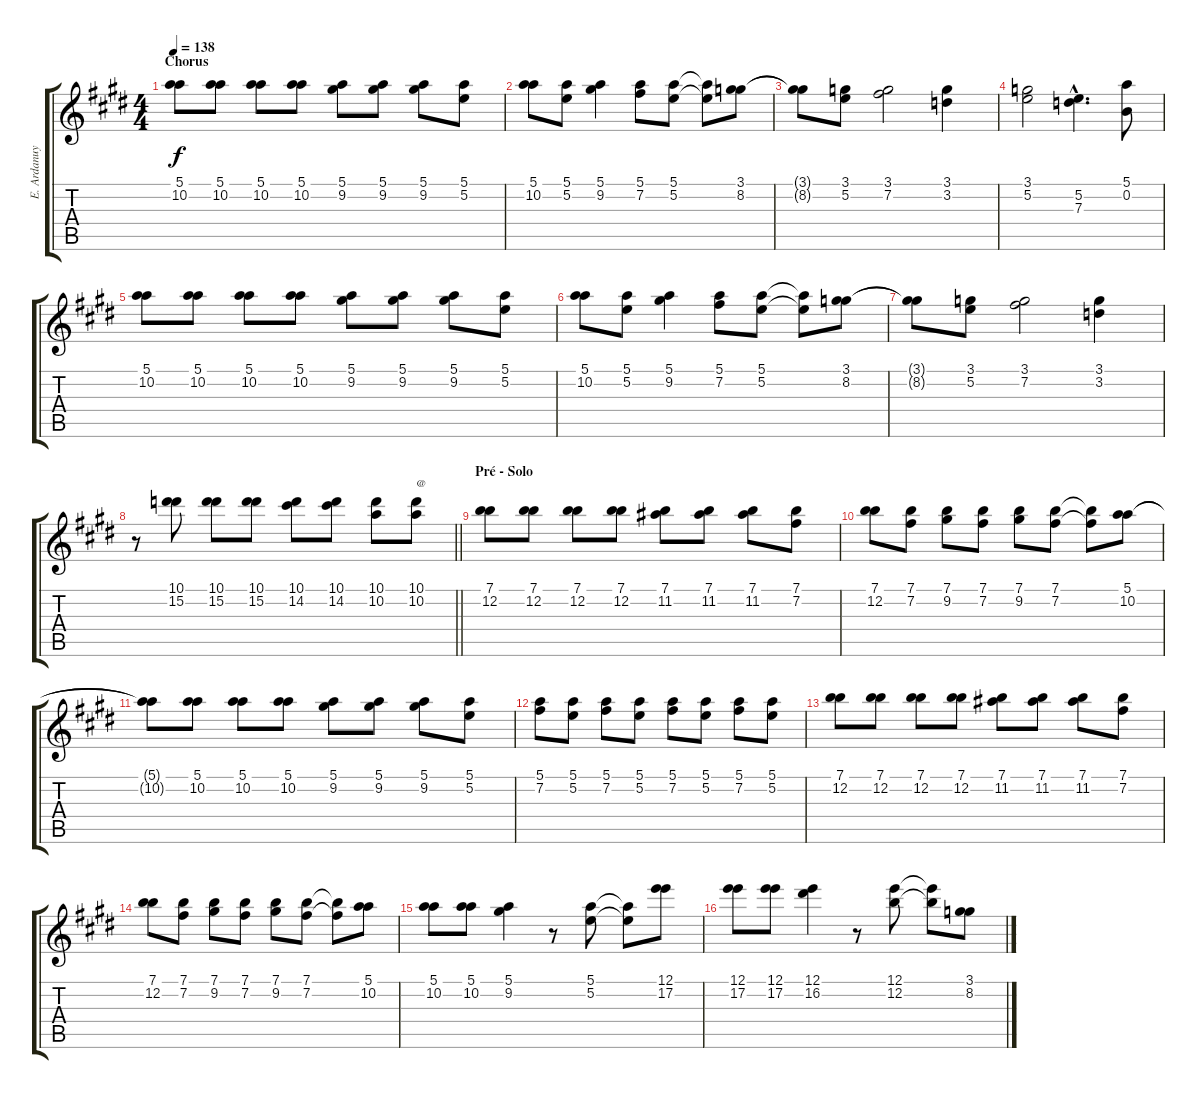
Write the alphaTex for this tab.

\track ("E. Ardanuy" "E. Ardanuy") {instrument distortionguitar}
\staff {score tabs}
\tuning (E4 B3 G3 D3 A2 E2) {hide}
\ts (4 4)
\section ("" "Chorus")
\tempo 138
\clef g2
\ks e
(5.1 10.2).8{dy f} (5.1 10.2).8 (5.1 10.2).8 (5.1 10.2).8 (5.1 9.2).8 (5.1 9.2).8 (5.1 9.2).8 (5.1 5.2).8 |
(5.1 10.2).8 (5.1 5.2).8 (5.1 9.2).4 (5.1 7.2).8 (5.1 5.2).8 (5.1{t} 5.2{t}).8 (3.1 8.2).8 |
(3.1{t} 8.2{t}).8 (3.1 5.2).8 (3.1 7.2).2 (3.1 3.2).4 |
(3.1 5.2).2 (5.2{hac} 7.3{hac}).4{d} (5.1 0.2).8 |
(5.1 10.2).8 (5.1 10.2).8 (5.1 10.2).8 (5.1 10.2).8 (5.1 9.2).8 (5.1 9.2).8 (5.1 9.2).8 (5.1 5.2).8 |
(5.1 10.2).8 (5.1 5.2).8 (5.1 9.2).4 (5.1 7.2).8 (5.1 5.2).8 (5.1{t} 5.2{t}).8 (3.1 8.2).8 |
(3.1{t} 8.2{t}).8 (3.1 5.2).8 (3.1 7.2).2 (3.1 3.2).4 |
\barLineRight lightlight
r.8 (10.1 15.2).8 (10.1 15.2).8 (10.1 15.2).8 (10.1 14.2).8 (10.1 14.2).8 (10.1 10.2).8 (10.1 10.2).8{txt "@"} |
\section ("" "Pré - Solo")
(7.1 12.2).8 (7.1 12.2).8 (7.1 12.2).8 (7.1 12.2).8 (7.1 11.2).8 (7.1 11.2).8 (7.1 11.2).8 (7.1 7.2).8 |
(7.1 12.2).8 (7.1 7.2).8 (7.1 9.2).8 (7.1 7.2).8 (7.1 9.2).8 (7.1 7.2).8 (7.1{t} 7.2{t}).8 (5.1 10.2).8 |
(5.1{t} 10.2{t}).8 (5.1 10.2).8 (5.1 10.2).8 (5.1 10.2).8 (5.1 9.2).8 (5.1 9.2).8 (5.1 9.2).8 (5.1 5.2).8 |
(5.1 7.2).8 (5.1 5.2).8 (5.1 7.2).8 (5.1 5.2).8 (5.1 7.2).8 (5.1 5.2).8 (5.1 7.2).8 (5.1 5.2).8 |
(7.1 12.2).8 (7.1 12.2).8 (7.1 12.2).8 (7.1 12.2).8 (7.1 11.2).8 (7.1 11.2).8 (7.1 11.2).8 (7.1 7.2).8 |
(7.1 12.2).8 (7.1 7.2).8 (7.1 9.2).8 (7.1 7.2).8 (7.1 9.2).8 (7.1 7.2).8 (7.1{t} 7.2{t}).8 (5.1 10.2).8 |
(5.1 10.2).8 (5.1 10.2).8 (5.1 9.2).4 r.8 (5.1 5.2).8 (5.1{t} 5.2{t}).8 (12.1 17.2).8 |
(12.1 17.2).8 (12.1 17.2).8 (12.1 16.2).4 r.8 (12.1 12.2).8 (12.1{t} 12.2{t}).8 (3.1 8.2).8
